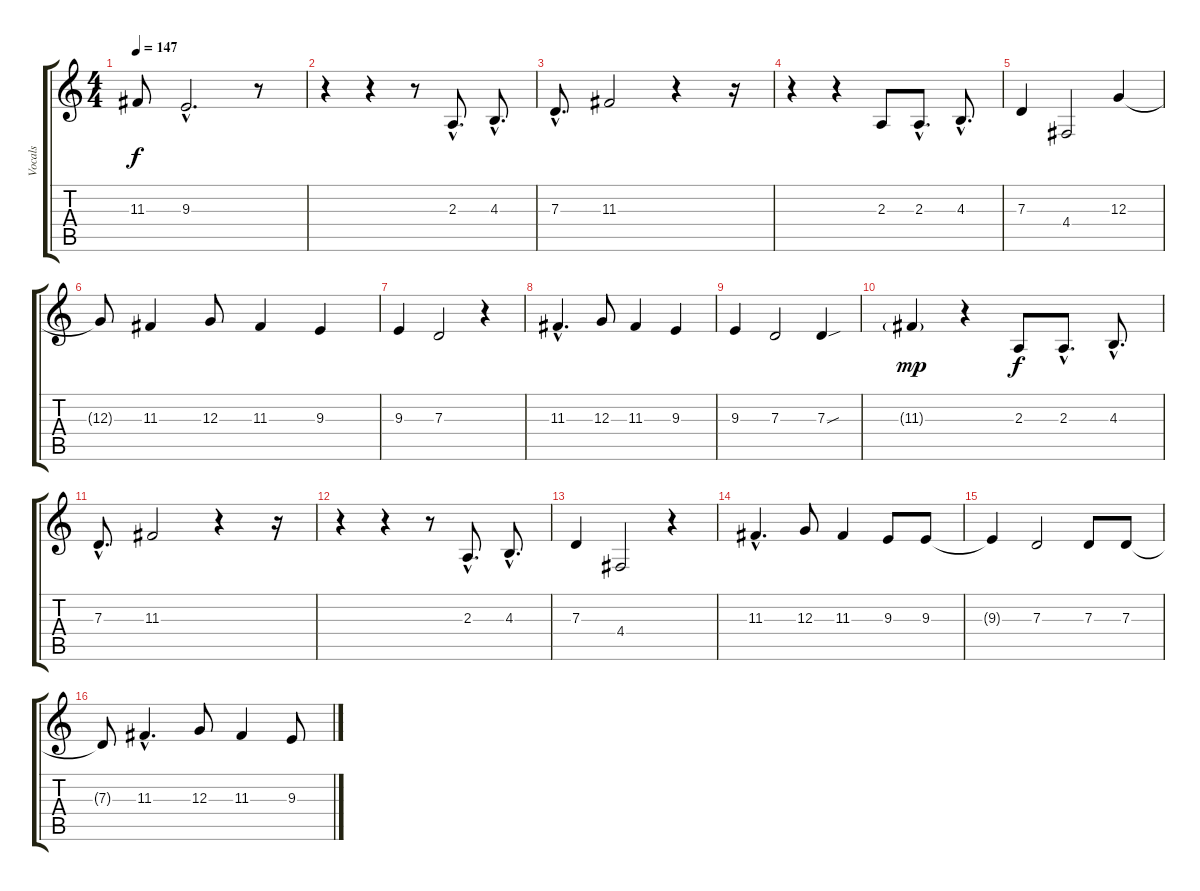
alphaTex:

\track ("Vocals" "Vocals") {instrument lead2sawtooth}
\staff {score tabs}
\tuning (E4 B3 G3 D3 A2 E2) {hide}
\ts (4 4)
\tempo 147
\clef g2
\ks c
11.3.8{dy f} 9.3{hac}.2{d} r.8 |
r.4 r.4 r.8 2.3{hac}.8{d} 4.3{hac}.8{d} |
7.3{hac}.8{d} 11.3.2 r.4 r.16 |
r.4 r.4 2.3.8 2.3{hac}.8{d} 4.3{hac}.8{d} |
7.3.4 4.4.2 12.3.4 |
12.3{t}.8 11.3.4 12.3.8 11.3.4 9.3.4 |
9.3.4 7.3.2 r.4 |
11.3{hac}.4{d} 12.3.8 11.3.4 9.3.4 |
9.3.4 7.3.2 7.3{sou}.4 |
11.3{g}.4{dy mp} r.4 2.3.8{dy f} 2.3{hac}.8{d} 4.3{hac}.8{d} |
7.3{hac}.8{d} 11.3.2 r.4 r.16 |
r.4 r.4 r.8 2.3{hac}.8{d} 4.3{hac}.8{d} |
7.3.4 4.4.2 r.4 |
11.3{hac}.4{d} 12.3.8 11.3.4 9.3.8 9.3.8 |
9.3{t}.4 7.3.2 7.3.8 7.3.8 |
7.3{t}.8 11.3{hac}.4{d} 12.3.8 11.3.4 9.3.8
